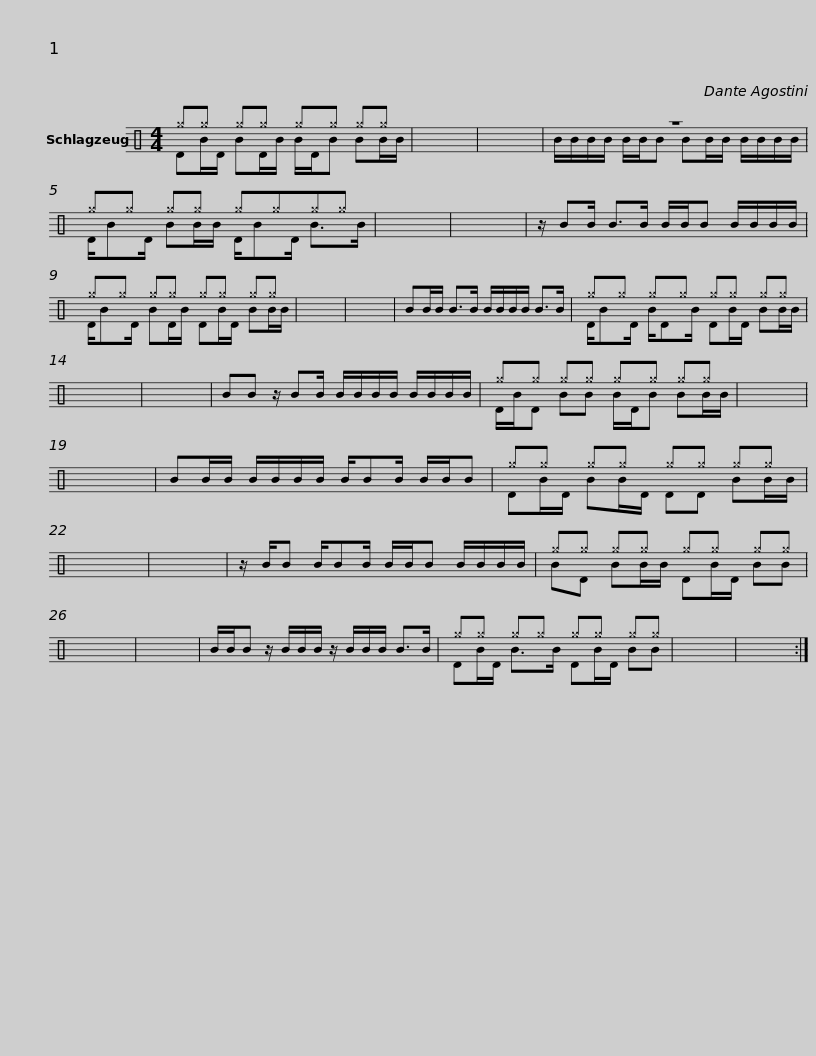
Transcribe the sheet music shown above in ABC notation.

X:1
%%score ( 1 2 )
L:1/8
M:4/4
I:linebreak $
K:C
V:1 perc
K:none
V:2 perc
K:none
V:1
 ^g^g ^g^g ^g^g ^g^g | x8 | x8 | z8 | ^g^g ^g^g ^g^g^g^g | %5
 x8 |$ x8 | z/ BB/ B>B B/B/B B/B/B/B/ | ^g^g ^g^g ^g^g ^g^g | x8 | %10
 x8 | BB/B/ B>B B/B/B/B/ B>B |$ ^g^g ^g^g ^g^g ^g^g | x8 | x8 | %15
 BB z/ BB/ B/B/B/B/ B/B/B/B/ | ^g^g ^g^g ^g^g ^g^g | x8 | x8 |$ BB/B/ B/B/B/B/ B/BB/ B/B/B | %20
 ^g^g ^g^g ^g^g ^g^g | x8 | x8 | z/ B/B B/BB/ B/B/B B/B/B/B/ |$ ^g^g ^g^g ^g^g ^g^g | %25
 x8 | x8 | B/B/B z/ B/B/B/ z/ B/B/B/ B>B | ^g^g ^g^g ^g^g ^g^g | x8 | %30
 x8 :| %31
V:2
 DB/D/ BD/B/ B/D/B BB/B/ | x8 | x8 | B/B/B/B/ B/B/B BB/B/ B/B/B/B/ | D/BD/ BB/B/ D/BD/ B>B | %5
 x8 |$ x8 | x8 | D/BD/ BD/B/ DB/D/ BB/B/ | x8 | %10
 x8 | x8 |$ D/BD/ B/DB/ DB/D/ BB/B/ | x8 | x8 | %15
 x8 | D/B/D BB B/D/B BB/B/ | x8 | x8 |$ x8 | %20
 DB/D/ BB/D/ DD BB/B/ | x8 | x8 | x8 |$ BD BB/B/ DB/D/ BB | %25
 x8 | x8 | x8 | DB/D/ B>B DB/D/ BB | x8 | %30
 x8 :| %31
